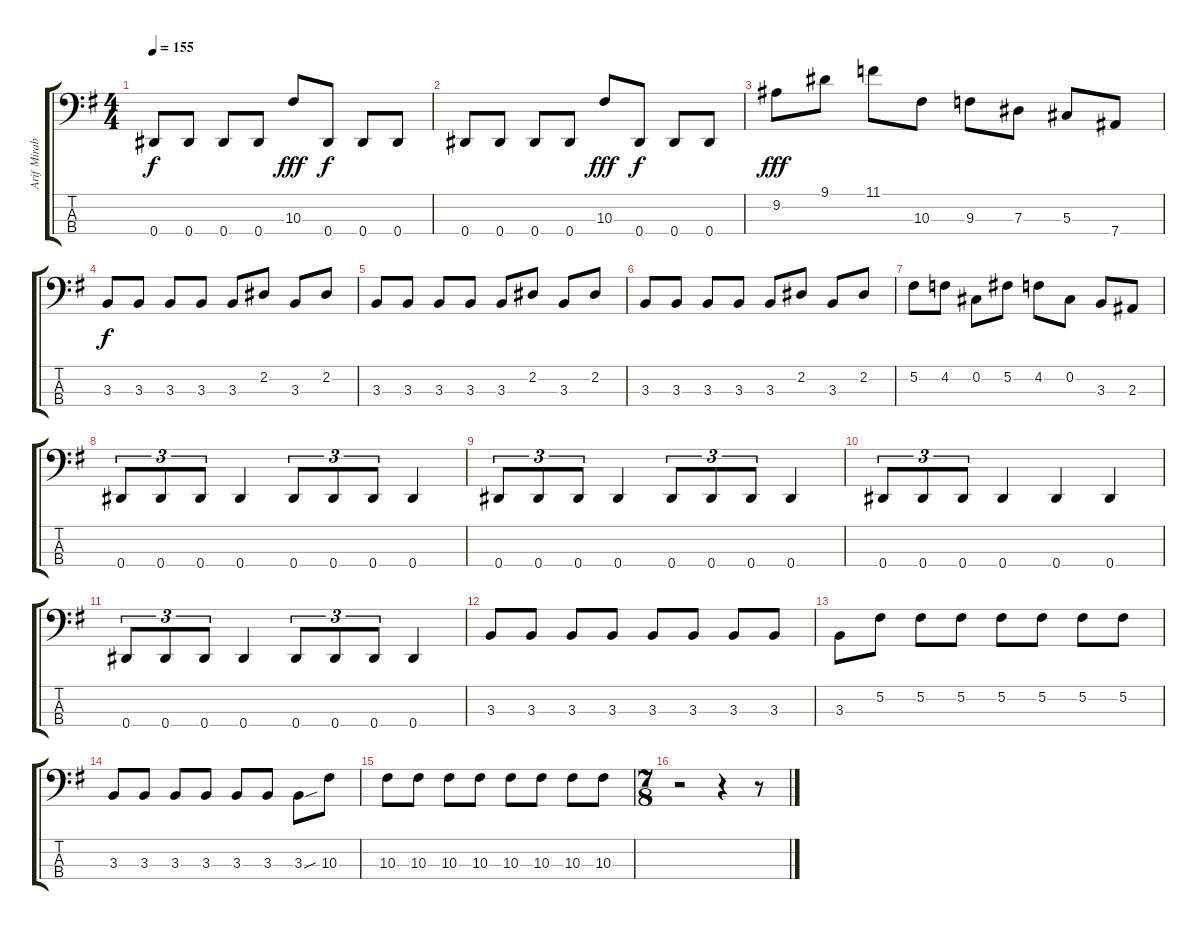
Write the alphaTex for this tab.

\track ("Arif Mirabdolbaghi" "Arif Mirab") {instrument electricbassfinger}
\staff {score tabs}
\tuning (Gb2 Db2 Ab1 Eb1) {hide}
\ts (4 4)
\tempo 155
\clef f4
\ks g
0.4.8{dy f} 0.4.8 0.4.8 0.4.8 10.3.8{dy fff} 0.4.8{dy f} 0.4.8 0.4.8 |
0.4.8 0.4.8 0.4.8 0.4.8 10.3.8{dy fff} 0.4.8{dy f} 0.4.8 0.4.8 |
9.2.8{dy fff} 9.1.8 11.1.8 10.3.8 9.3.8 7.3.8 5.3.8 7.4.8 |
3.3.8{dy f} 3.3.8 3.3.8 3.3.8 3.3.8 2.2.8 3.3.8 2.2.8 |
3.3.8 3.3.8 3.3.8 3.3.8 3.3.8 2.2.8 3.3.8 2.2.8 |
3.3.8 3.3.8 3.3.8 3.3.8 3.3.8 2.2.8 3.3.8 2.2.8 |
5.2.8 4.2.8 0.2.8 5.2.8 4.2.8 0.2.8 3.3.8 2.3.8 |
0.4.8{tu (3 2)} 0.4.8{tu (3 2)} 0.4.8{tu (3 2)} 0.4.4 0.4.8{tu (3 2)} 0.4.8{tu (3 2)} 0.4.8{tu (3 2)} 0.4.4 |
0.4.8{tu (3 2)} 0.4.8{tu (3 2)} 0.4.8{tu (3 2)} 0.4.4 0.4.8{tu (3 2)} 0.4.8{tu (3 2)} 0.4.8{tu (3 2)} 0.4.4 |
0.4.8{tu (3 2)} 0.4.8{tu (3 2)} 0.4.8{tu (3 2)} 0.4.4 0.4.4 0.4.4 |
0.4.8{tu (3 2)} 0.4.8{tu (3 2)} 0.4.8{tu (3 2)} 0.4.4 0.4.8{tu (3 2)} 0.4.8{tu (3 2)} 0.4.8{tu (3 2)} 0.4.4 |
3.3.8 3.3.8 3.3.8 3.3.8 3.3.8 3.3.8 3.3.8 3.3.8 |
3.3.8 5.2.8 5.2.8 5.2.8 5.2.8 5.2.8 5.2.8 5.2.8 |
3.3.8 3.3.8 3.3.8 3.3.8 3.3.8 3.3.8 3.3{sou}.8 10.3.8 |
10.3.8 10.3.8 10.3.8 10.3.8 10.3.8 10.3.8 10.3.8 10.3.8 |
\ts (7 8)
r.2 r.4 r.8
